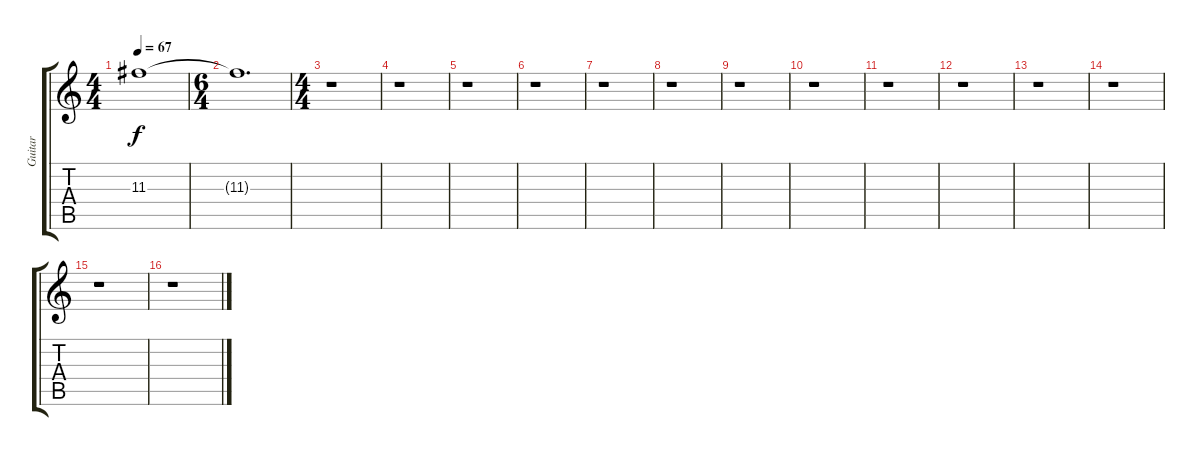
\track ("Guitar" "Guitar") {instrument distortionguitar}
\staff {score tabs}
\tuning (E4 B3 G3 D3 A2 E2) {hide}
\ts (4 4)
\tempo 67
\clef g2
\ks c
11.3.1{dy f} |
\ts (6 4)
11.3{t}.1{d} |
\ts (4 4)
r.1 |
r.1 |
r.1 |
r.1 |
r.1 |
r.1 |
r.1 |
r.1 |
r.1 |
r.1 |
r.1 |
r.1 |
r.1 |
r.1
